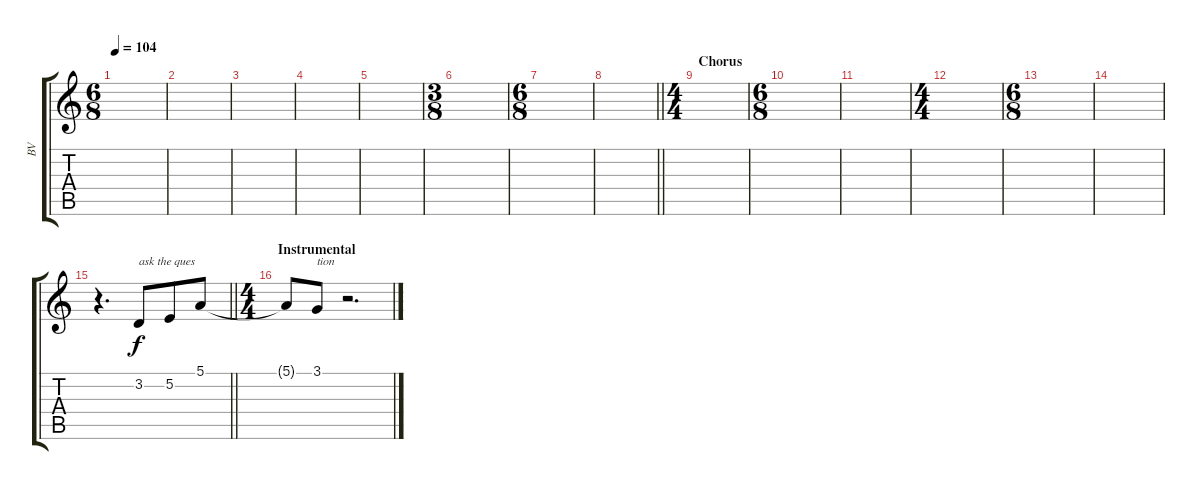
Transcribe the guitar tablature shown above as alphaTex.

\track ("BV" "BV") {instrument brightacousticpiano}
\staff {score tabs}
\tuning (E4 B3 G3 D3 A2 E2) {hide}
\ts (6 8)
\tempo 104
\clef g2
\ks c
|
|
|
|
|
\ts (3 8)
|
\ts (6 8)
|
\barLineRight lightlight
|
\ts (4 4)
\section ("" "Chorus")
|
\ts (6 8)
|
|
\ts (4 4)
|
\ts (6 8)
|
|
\barLineRight lightlight
r.4{d} 3.2.8{txt "ask the ques"} 5.2.8 5.1.8 |
\ts (4 4)
\section ("" "Instrumental")
5.1{t}.8 3.1.8{txt "tion"} r.2{d}
